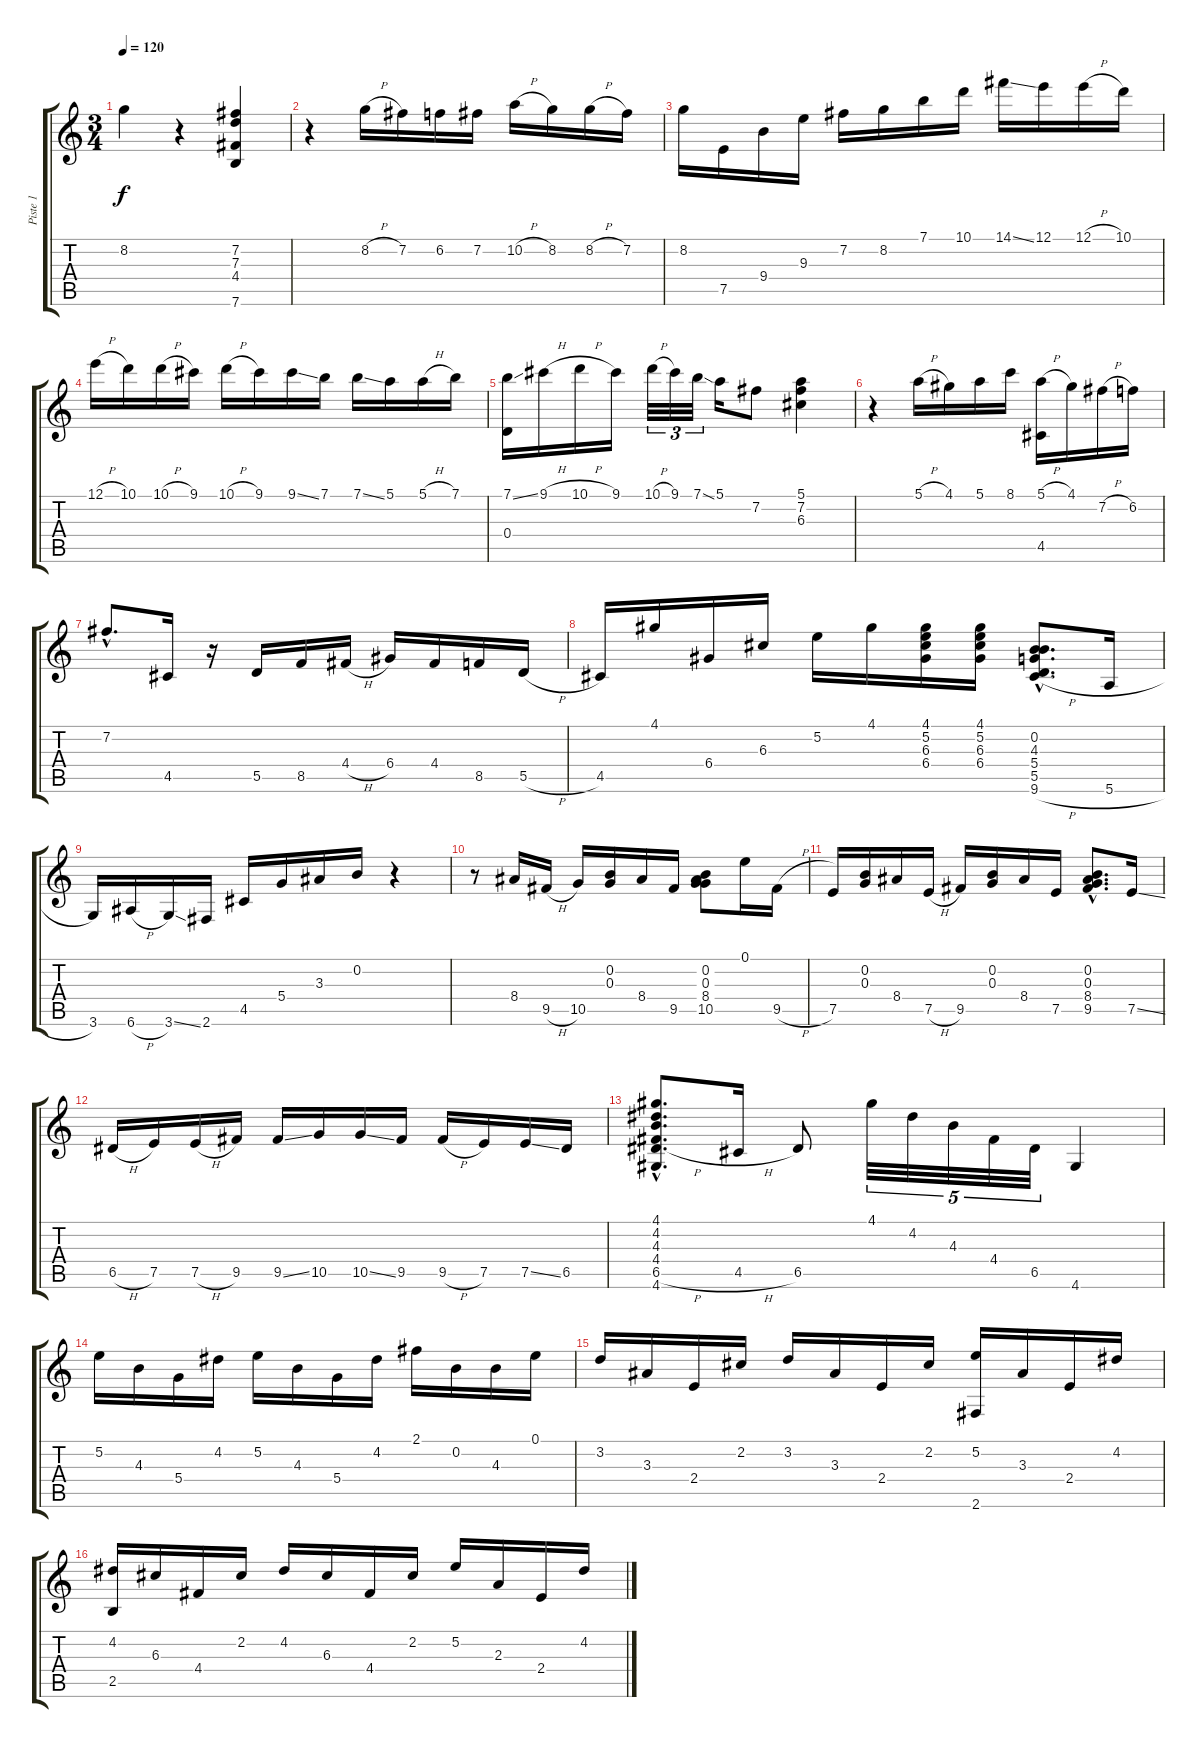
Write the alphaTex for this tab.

\track ("Piste 1" "Piste 1") {instrument acousticguitarnylon}
\staff {score tabs}
\tuning (E4 B3 G3 D3 A2 E2) {hide}
\ts (3 4)
\tempo 120
\clef g2
\ks c
8.2.4{dy f} r.4 (7.2 7.3 4.4 7.6).4 |
r.4 8.2{h}.16 7.2.16 6.2.16 7.2.16 10.2{h}.16 8.2.16 8.2{h}.16 7.2.16 |
8.2.16 7.5.16 9.4.16 9.3.16 7.2.16 8.2.16 7.1.16 10.1.16 14.1{ss}.16 12.1.16 12.1{h}.16 10.1.16 |
12.1{h}.16 10.1.16 10.1{h}.16 9.1.16 10.1{h}.16 9.1.16 9.1{ss}.16 7.1.16 7.1{ss}.16 5.1.16 5.1{h}.16 7.1.16 |
(7.1{ss} 0.4).16 9.1{h}.16 10.1{h}.16 9.1.16 10.1{h}.32{tu (3 2)} 9.1.32{tu (3 2)} 7.1{ss}.32{tu (3 2)} 5.1.16 7.2.8 (5.1 7.2 6.3).4 |
r.4 5.1{h}.16 4.1.16 5.1.16 8.1.16 (5.1{h} 4.5).16 4.1.16 7.2{h}.16 6.2.16 |
7.2{hac}.8{d} 4.5.16 r.16 5.5.16 8.5.16 4.4{h}.16 6.4.16 4.4.16 8.5.16 5.5{h}.16 |
4.5.16 4.1.16 6.4.16 6.3.16 5.2.16 4.1.16 (4.1 5.2 6.3 6.4).16 (4.1 5.2 6.3 6.4).16 (0.2{hac} 4.3{hac} 5.4{hac} 5.5{hac} 9.6{h hac}).8{d} 5.6{h}.16 |
3.6.16 6.6{h}.16 3.6{ss}.16 2.6.16 4.5.16 5.4.16 3.3.16 0.2.16 r.4 |
r.8 8.4.16 9.5{h}.16 10.5.16 (0.2 0.3).16 8.4.16 9.5.16 (0.2 0.3 8.4 10.5).8 0.1.16 9.5{h}.16 |
7.5.16 (0.2 0.3).16 8.4.16 7.5{h}.16 9.5.16 (0.2 0.3).16 8.4.16 7.5.16 (0.2{hac} 0.3{hac} 8.4{hac} 9.5{hac}).8{d} 7.5{ss}.16 |
6.5{h}.16 7.5.16 7.5{h}.16 9.5.16 9.5{ss}.16 10.5.16 10.5{ss}.16 9.5.16 9.5{h}.16 7.5.16 7.5{ss}.16 6.5.16 |
(4.1{hac} 4.2{hac} 4.3{hac} 4.4{hac} 6.5{h hac} 4.6{hac}).8{d} 4.5{h}.16 6.5.8 4.1.32{tu (5 4)} 4.2.32{tu (5 4)} 4.3.32{tu (5 4)} 4.4.32{tu (5 4)} 6.5.32{tu (5 4)} 4.6.4 |
5.2.16 4.3.16 5.4.16 4.2.16 5.2.16 4.3.16 5.4.16 4.2.16 2.1.16 0.2.16 4.3.16 0.1.16 |
3.2.16 3.3.16 2.4.16 2.2.16 3.2.16 3.3.16 2.4.16 2.2.16 (5.2 2.6).16 3.3.16 2.4.16 4.2.16 |
(4.2 2.5).16 6.3.16 4.4.16 2.2.16 4.2.16 6.3.16 4.4.16 2.2.16 5.2.16 2.3.16 2.4.16 4.2.16
